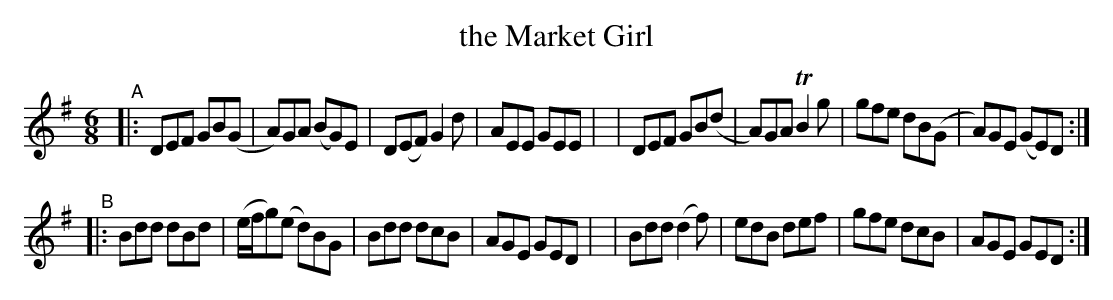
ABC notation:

X:1
T: the Market Girl
M: 6/8
L: 1/8
K: G
"^A"\
|: DEF GB(G | A)GA (BG)E | D(EF) G2d | AEE GEE |\
|  DEF GB(d | A)GA TB2g | gfe dB(G | A)GE (GE)D :|
"^B"\
|: Bdd dBd | (e/f/g)(e d)BG | Bdd dcB | AGE GED |\
|  Bdd (d2f) | edB def | gfe dcB | AGE GED :|
